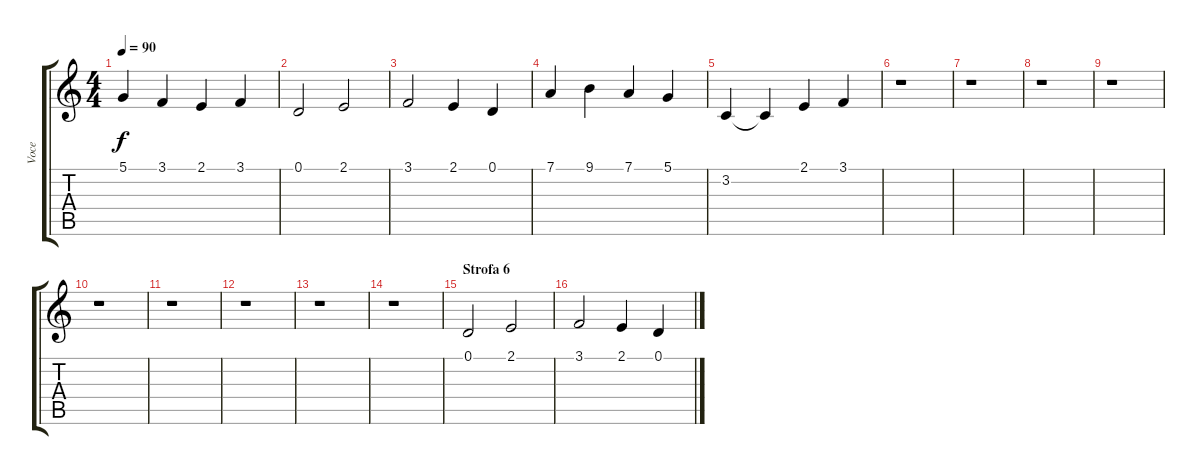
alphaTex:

\track ("Voce" "Voce") {instrument stringensemble1}
\staff {score tabs}
\tuning (D4 A3 F3 D3 A2 D2) {hide}
\ts (4 4)
\tempo 90
\clef g2
\ks c
5.1.4{dy f} 3.1.4 2.1.4 3.1.4 |
0.1.2 2.1.2 |
3.1.2 2.1.4 0.1.4 |
7.1.4 9.1.4 7.1.4 5.1.4 |
3.2.4 3.2{t}.4 2.1.4 3.1.4 |
r.1 |
r.1 |
r.1 |
r.1 |
r.1 |
r.1 |
r.1 |
r.1 |
r.1 |
\section ("" "Strofa 6")
0.1.2 2.1.2 |
3.1.2 2.1.4 0.1.4
